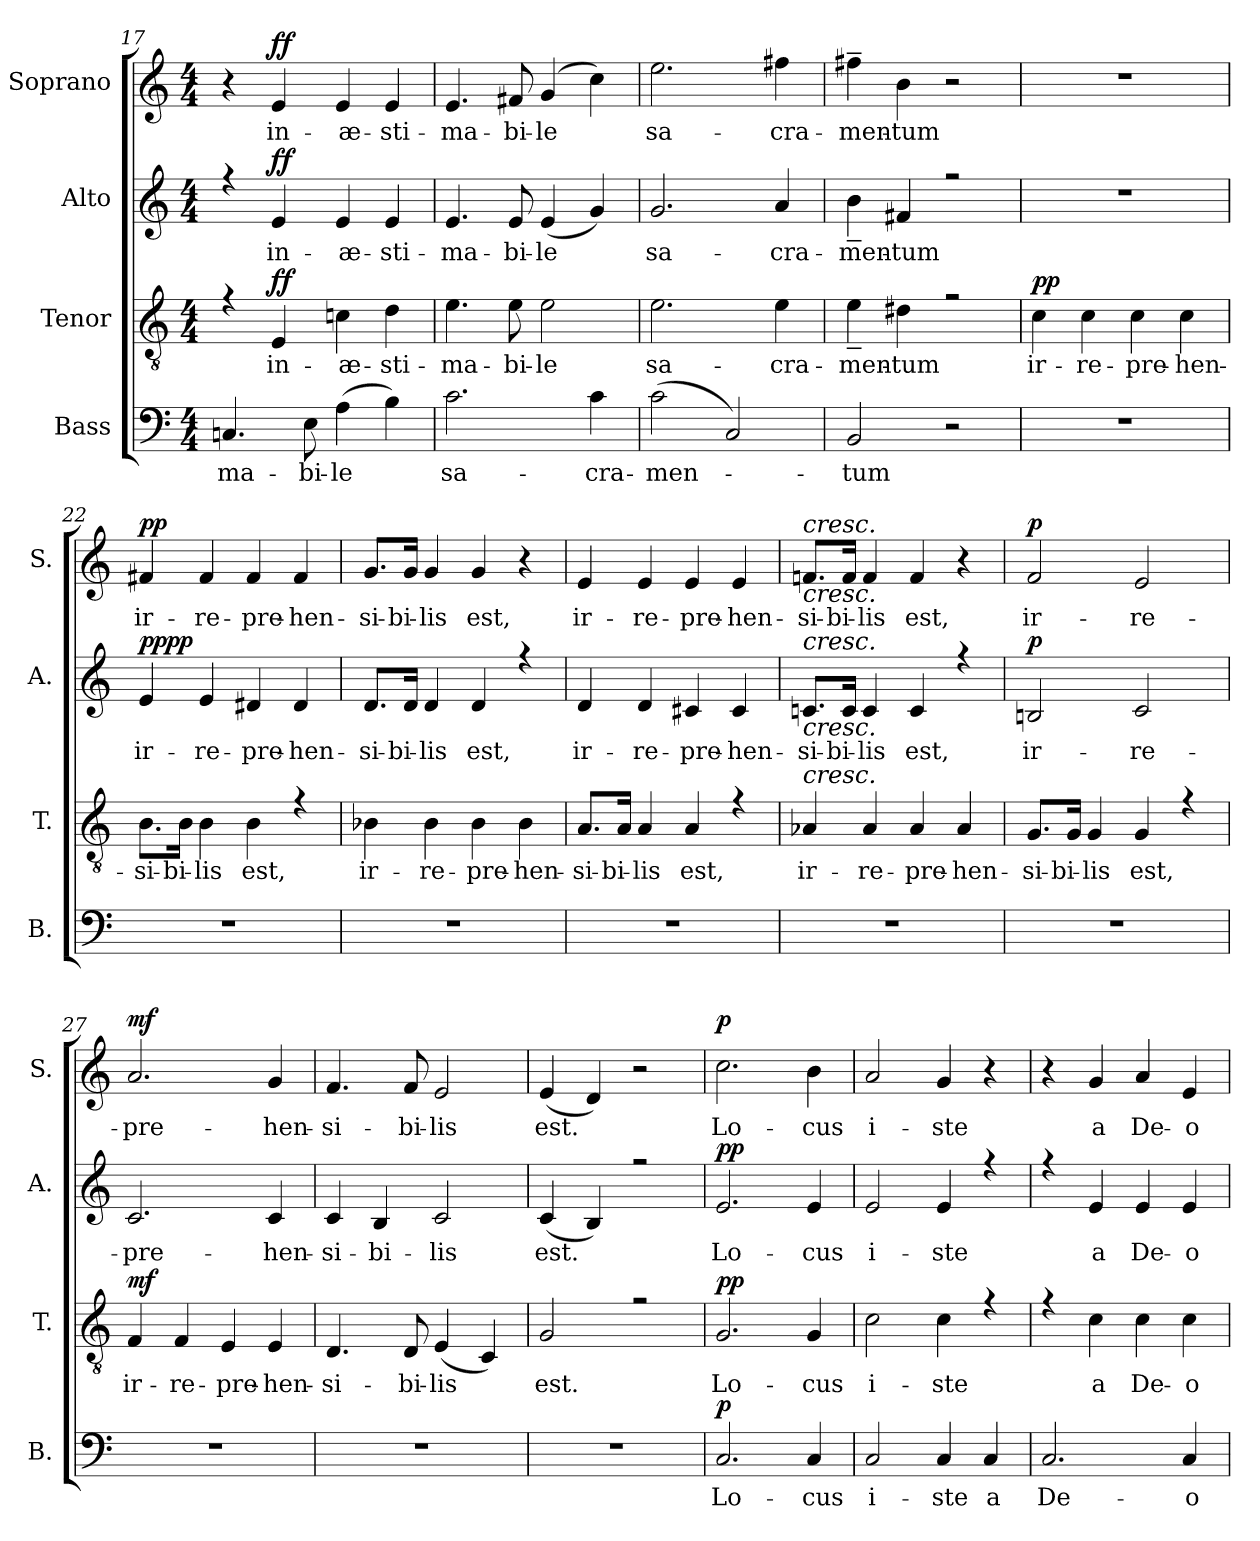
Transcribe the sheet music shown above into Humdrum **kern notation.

**kern	**text	**dynam	**kern	**text	**dynam	**kern	**text	**dynam	**kern	**text	**dynam
*part4	*part4	*part4	*part3	*part3	*part3	*part2	*part2	*part2	*part1	*part1	*part1
*staff4	*staff4	*staff4	*staff3	*staff3	*staff3	*staff2	*staff2	*staff2	*staff1	*staff1	*staff1
*I"Bass	*	*	*I"Tenor	*	*	*I"Alto	*	*	*I"Soprano	*	*
*I'B.	*	*	*I'T.	*	*	*I'A.	*	*	*I'S.	*	*
*clefF4	*	*	*clefGv2	*	*	*clefG2	*	*	*clefG2	*	*
*k[]	*	*	*k[]	*	*	*k[]	*	*	*k[]	*	*
*M4/4	*	*	*M4/4	*	*	*M4/4	*	*	*M4/4	*	*
=17	=17	=17	=17	=17	=17	=17	=17	=17	=17	=17	=17
!	!LO:LY:b	!	!	!	!	!	!	!	!	!	!
*	*	*	*^	*	*	*^	*	*	*	*	*
4.Cn/	-ma-	.	1ryy	4rf	.	.	1ryy	4rff	.	.	4r	.	.
!	!	!	!	!	!LO:LY:b	!LO:DY:b	!	!	!LO:LY:b	!LO:DY:b	!	!LO:LY:b	!LO:DY:b
.	.	.	.	4E/	in-	ff	.	4e/	in-	ff	4e/	in-	ff
!	!LO:LY:b	!	!	!	!	!	!	!	!	!	!	!	!
8E\	-bi-	.	.	.	.	.	.	.	.	.	.	.	.
!	!LO:LY:b	!	!	!	!LO:LY:b	!	!	!	!LO:LY:b	!	!	!LO:LY:b	!
(>4A\	-le	.	.	4cn\	-æ-	.	.	4e/	-æ-	.	4e/	-æ-	.
!	!	!	!	!	!LO:LY:b	!	!	!	!LO:LY:b	!	!	!LO:LY:b	!
4B\)	.	.	.	4d\	-sti-	.	.	4e/	-sti-	.	4e/	-sti-	.
=18	=18	=18	=18	=18	=18	=18	=18	=18	=18	=18	=18	=18	=18
!	!LO:LY:b	!	!	!	!LO:LY:b	!	!	!	!LO:LY:b	!	!	!LO:LY:b	!
2.c\	sa-	.	1ryy	4.e\	-ma-	.	1ryy	4.e/	-ma-	.	4.e/	-ma-	.
!	!	!	!	!	!LO:LY:b	!	!	!	!LO:LY:b	!	!	!LO:LY:b	!
.	.	.	.	8e\	-bi-	.	.	8e/	-bi-	.	8f#X/	-bi-	.
!	!	!	!	!	!LO:LY:b	!	!	!	!LO:LY:b	!	!	!LO:LY:b	!
.	.	.	.	2e\	-le	.	.	(<4e/	-le	.	(>4g/	-le	.
!	!LO:LY:b	!	!	!	!	!	!	!	!	!	!	!	!
4c\	-cra-	.	.	.	.	.	.	4g/)	.	.	4cc\)	.	.
=19	=19	=19	=19	=19	=19	=19	=19	=19	=19	=19	=19	=19	=19
!	!LO:LY:b	!	!	!	!LO:LY:b	!	!	!	!LO:LY:b	!	!	!LO:LY:b	!
(>2c\	-men-	.	1ryy	2.e\	sa-	.	1ryy	2.g/	sa-	.	2.ee\	sa-	.
2C/)	.	.	.	.	.	.	.	.	.	.	.	.	.
!	!	!	!	!	!LO:LY:b	!	!	!	!LO:LY:b	!	!	!LO:LY:b	!
.	.	.	.	4e\	-cra-	.	.	4a/	-cra-	.	4ff#X\	-cra-	.
!!LO:PB:g=z
=20	=20	=20	=20	=20	=20	=20	=20	=20	=20	=20	=20	=20	=20
!	!LO:LY:b	!	!	!	!LO:LY:b	!	!	!	!LO:LY:b	!	!	!LO:LY:b	!
2BB/	-tum	.	1ryy	4e~\	-men-	.	1ryy	4b~\	-men-	.	4ff#X~\	-men-	.
!	!	!	!	!	!LO:LY:b	!	!	!	!LO:LY:b	!	!	!LO:LY:b	!
.	.	.	.	4d#X\	-tum	.	.	4f#X/	-tum	.	4b\	-tum	.
2r	.	.	.	2rf	.	.	.	2rff	.	.	2r	.	.
=21	=21	=21	=21	=21	=21	=21	=21	=21	=21	=21	=21	=21	=21
!	!	!	!	!	!LO:LY:b	!LO:DY:b	!	!	!	!	!	!	!
*	*	*	*	*	*	*	*v	*v	*	*	*	*	*
1r	.	.	1ryy	4c\	ir-	pp	1r	.	.	1r	.	.
!	!	!	!	!	!LO:LY:b	!	!	!	!	!	!	!
.	.	.	.	4c\	-re-	.	.	.	.	.	.	.
!	!	!	!	!	!LO:LY:b	!	!	!	!	!	!	!
.	.	.	.	4c\	-pre-	.	.	.	.	.	.	.
!	!	!	!	!	!LO:LY:b	!	!	!	!	!	!	!
.	.	.	.	4c\	-hen-	.	.	.	.	.	.	.
=22	=22	=22	=22	=22	=22	=22	=22	=22	=22	=22	=22	=22
!	!	!	!	!	!LO:LY:b	!	!	!LO:LY:b	!LO:DY:b	!	!LO:LY:b	!
*	*	*	*	*	*	*	*^	*	*	*	*	*
!	!	!	!	!	!	!	!	!	!	!LO:DY:n=1:b	!	!	!LO:DY:b
1r	.	.	1ryy	8.B\L	-si-	.	1ryy	4e/	ir-	pp pp	4f#X/	ir-	pp
!	!	!	!	!	!LO:LY:b	!	!	!	!	!	!	!	!
.	.	.	.	16B\Jk	-bi-	.	.	.	.	.	.	.	.
!	!	!	!	!	!LO:LY:b	!	!	!	!LO:LY:b	!	!	!LO:LY:b	!
.	.	.	.	4B\	-lis	.	.	4e/	-re-	.	4f#/	-re-	.
!	!	!	!	!	!LO:LY:b	!	!	!	!LO:LY:b	!	!	!LO:LY:b	!
.	.	.	.	4B\	est,	.	.	4d#X/	-pre-	.	4f#/	-pre-	.
!	!	!	!	!	!	!	!	!	!LO:LY:b	!	!	!LO:LY:b	!
.	.	.	.	4rf	.	.	.	4d#/	-hen-	.	4f#/	-hen-	.
=23	=23	=23	=23	=23	=23	=23	=23	=23	=23	=23	=23	=23	=23
!	!	!	!	!	!LO:LY:b	!	!	!	!LO:LY:b	!	!	!LO:LY:b	!
1r	.	.	1ryy	4B-X\	ir-	.	1ryy	8.d/L	-si-	.	8.g/L	-si-	.
!	!	!	!	!	!	!	!	!	!LO:LY:b	!	!	!LO:LY:b	!
.	.	.	.	.	.	.	.	16d/Jk	-bi-	.	16g/Jk	-bi-	.
!	!	!	!	!	!LO:LY:b	!	!	!	!LO:LY:b	!	!	!LO:LY:b	!
.	.	.	.	4B-\	-re-	.	.	4d/	-lis	.	4g/	-lis	.
!	!	!	!	!	!LO:LY:b	!	!	!	!LO:LY:b	!	!	!LO:LY:b	!
.	.	.	.	4B-\	-pre-	.	.	4d/	est,	.	4g/	est,	.
!	!	!	!	!	!LO:LY:b	!	!	!	!	!	!	!	!
.	.	.	.	4B-\	-hen-	.	.	4rff	.	.	4r	.	.
=24	=24	=24	=24	=24	=24	=24	=24	=24	=24	=24	=24	=24	=24
!	!	!	!	!	!LO:LY:b	!	!	!	!LO:LY:b	!	!	!LO:LY:b	!
1r	.	.	1ryy	8.A/L	-si-	.	1ryy	4d/	ir-	.	4e/	ir-	.
!	!	!	!	!	!LO:LY:b	!	!	!	!	!	!	!	!
.	.	.	.	16A/Jk	-bi-	.	.	.	.	.	.	.	.
!	!	!	!	!	!LO:LY:b	!	!	!	!LO:LY:b	!	!	!LO:LY:b	!
.	.	.	.	4A/	-lis	.	.	4d/	-re-	.	4e/	-re-	.
!	!	!	!	!	!LO:LY:b	!	!	!	!LO:LY:b	!	!	!LO:LY:b	!
.	.	.	.	4A/	est,	.	.	4c#X/	-pre-	.	4e/	-pre-	.
!	!	!	!	!	!	!	!	!	!LO:LY:b	!	!	!LO:LY:b	!
.	.	.	.	4rf	.	.	.	4c#/	-hen-	.	4e/	-hen-	.
=25	=25	=25	=25	=25	=25	=25	=25	=25	=25	=25	=25	=25	=25
!	!	!	!	!	!	!	!	!	!	!	!LO:TX:a:i:t=cresc.	!	!
!	!	!	!	!	!	!	!LO:TX:a:i:t=cresc.	!	!	!	!	!	!
!	!	!	!LO:TX:a:i:t=cresc.	!	!	!	!	!	!	!	!	!	!
!	!	!	!	!	!LO:LY:b	!	!	!	!LO:LY:b	!LO:HP:b	!	!LO:LY:b	!LO:HP:b
1r	.	.	1ryy	4A-X/	ir-	.	1ryy	8.cn/L	-si-	<	8.fn/L	-si-	<
!	!	!	!	!	!	!	!	!	!LO:LY:b	!	!	!LO:LY:b	!
.	.	.	.	.	.	.	.	16c/Jk	-bi-	.	16f/Jk	-bi-	.
!	!	!	!	!	!LO:LY:b	!	!	!	!LO:LY:b	!	!	!LO:LY:b	!
.	.	.	.	4A-/	-re-	.	.	4c/	-lis	.	4f/	-lis	.
!	!	!	!	!	!LO:LY:b	!	!	!	!LO:LY:b	!	!	!LO:LY:b	!
.	.	.	.	4A-/	-pre-	.	.	4c/	est,	.	4f/	est,	.
!	!	!	!	!	!LO:LY:b	!	!	!	!	!	!	!	!
.	.	.	.	4A-/	-hen-	.	.	4rff	.	.	4r	.	.
=26	=26	=26	=26	=26	=26	=26	=26	=26	=26	=26	=26	=26	=26
!	!	!	!	!	!LO:LY:b	!	!	!	!LO:LY:b	!LO:DY:b	!	!LO:LY:b	!LO:DY:b
1r	.	.	1ryy	8.G/L	-si-	.	1ryy	2Bn/	ir-	p	2f/	ir-	p
!	!	!	!	!	!LO:LY:b	!	!	!	!	!	!	!	!
.	.	.	.	16G/Jk	-bi-	.	.	.	.	.	.	.	.
!	!	!	!	!	!LO:LY:b	!	!	!	!	!	!	!	!
.	.	.	.	4G/	-lis	.	.	.	.	.	.	.	.
!	!	!	!	!	!LO:LY:b	!	!	!	!LO:LY:b	!	!	!LO:LY:b	!
.	.	.	.	4G/	est,	.	.	2c/	-re-	.	2e/	-re-	.
.	.	.	.	4rf	.	.	.	.	.	.	.	.	.
*	*	*	*v	*v	*	*	*	*	*	*	*	*	*
*	*	*	*	*	*	*v	*v	*	*	*	*	*
.	.	.	.	.	.	.	.	[	.	.	[
!!LO:LB:g=z
=27	=27	=27	=27	=27	=27	=27	=27	=27	=27	=27	=27
*	*	*	*^	*	*	*	*	*	*	*	*
!	!	!	!	!	!LO:LY:b	!LO:DY:b	!	!LO:LY:b	!LO:DY:b	!	!LO:LY:b	!
*	*	*	*	*	*	*	*^	*	*	*	*	*
!	!	!	!	!	!	!	!	!	!	!LO:DY:n=1:b	!	!	!LO:DY:b
1r	.	.	1ryy	4F/	ir-	mf	1ryy	2.c/	-pre-	mf mf	2.a/	-pre-	mf
!	!	!	!	!	!LO:LY:b	!	!	!	!	!	!	!	!
.	.	.	.	4F/	-re-	.	.	.	.	.	.	.	.
!	!	!	!	!	!LO:LY:b	!	!	!	!	!	!	!	!
.	.	.	.	4E/	-pre-	.	.	.	.	.	.	.	.
!	!	!	!	!	!LO:LY:b	!	!	!	!LO:LY:b	!	!	!LO:LY:b	!
.	.	.	.	4E/	-hen-	.	.	4c/	-hen-	.	4g/	-hen-	.
=28	=28	=28	=28	=28	=28	=28	=28	=28	=28	=28	=28	=28	=28
!	!	!	!	!	!LO:LY:b	!	!	!	!LO:LY:b	!	!	!LO:LY:b	!
1r	.	.	1ryy	4.D/	-si-	.	1ryy	4c/	-si-	.	4.f/	-si-	.
!	!	!	!	!	!	!	!	!	!LO:LY:b	!	!	!	!
.	.	.	.	.	.	.	.	4B/	-bi-	.	.	.	.
!	!	!	!	!	!LO:LY:b	!	!	!	!	!	!	!LO:LY:b	!
.	.	.	.	8D/	-bi-	.	.	.	.	.	8f/	-bi-	.
!	!	!	!	!	!LO:LY:b	!	!	!	!LO:LY:b	!	!	!LO:LY:b	!
.	.	.	.	(<4E/	-lis	.	.	2c/	-lis	.	2e/	-lis	.
.	.	.	.	4C/)	.	.	.	.	.	.	.	.	.
=29	=29	=29	=29	=29	=29	=29	=29	=29	=29	=29	=29	=29	=29
!	!	!	!	!	!LO:LY:b	!	!	!	!LO:LY:b	!	!	!LO:LY:b	!
1r	.	.	1ryy	2G/	est.	.	1ryy	(<4c/	est.	.	(<4e/	est.	.
.	.	.	.	.	.	.	.	4B/)	.	.	4d/)	.	.
.	.	.	.	2rf	.	.	.	2rff	.	.	2r	.	.
!!LO:PB:g=z
=30	=30	=30	=30	=30	=30	=30	=30	=30	=30	=30	=30	=30	=30
!	!LO:LY:b	!LO:DY:b	!	!	!LO:LY:b	!LO:DY:b	!	!	!LO:LY:b	!	!	!LO:LY:b	!
!	!	!	!	!	!	!LO:DY:n=1:b	!	!	!	!LO:DY:b	!	!	!
!	!	!	!	!	!	!	!	!	!	!LO:DY:n=1:b	!	!	!LO:DY:b
2.C/	Lo-	p	1ryy	2.G/	Lo-	p p	1ryy	2.e/	Lo-	p p	2.cc\	Lo-	p
!	!LO:LY:b	!	!	!	!LO:LY:b	!	!	!	!LO:LY:b	!	!	!LO:LY:b	!
4C/	-cus	.	.	4G/	-cus	.	.	4e/	-cus	.	4b\	-cus	.
=31	=31	=31	=31	=31	=31	=31	=31	=31	=31	=31	=31	=31	=31
!	!LO:LY:b	!	!	!	!LO:LY:b	!	!	!	!LO:LY:b	!	!	!LO:LY:b	!
2C/	i-	.	1ryy	2c\	i-	.	1ryy	2e/	i-	.	2a/	i-	.
!	!LO:LY:b	!	!	!	!LO:LY:b	!	!	!	!LO:LY:b	!	!	!LO:LY:b	!
4C/	-ste	.	.	4c\	-ste	.	.	4e/	-ste	.	4g/	-ste	.
!	!LO:LY:b	!	!	!	!	!	!	!	!	!	!	!	!
4C/	a	.	.	4rf	.	.	.	4rff	.	.	4r	.	.
=32	=32	=32	=32	=32	=32	=32	=32	=32	=32	=32	=32	=32	=32
!	!LO:LY:b	!	!	!	!	!	!	!	!	!	!	!	!
2.C/	De-	.	1ryy	4rf	.	.	1ryy	4rff	.	.	4r	.	.
!	!	!	!	!	!LO:LY:b	!	!	!	!LO:LY:b	!	!	!LO:LY:b	!
.	.	.	.	4c\	a	.	.	4e/	a	.	4g/	a	.
!	!	!	!	!	!LO:LY:b	!	!	!	!LO:LY:b	!	!	!LO:LY:b	!
.	.	.	.	4c\	De-	.	.	4e/	De-	.	4a/	De-	.
!	!LO:LY:b	!	!	!	!LO:LY:b	!	!	!	!LO:LY:b	!	!	!LO:LY:b	!
4C/	-o	.	.	4c\	-o	.	.	4e/	-o	.	4e/	-o	.
*	*	*	*v	*v	*	*	*	*	*	*	*	*	*
*	*	*	*	*	*	*v	*v	*	*	*	*	*
=	=	=	=	=	=	=	=	=	=	=	=
*-	*-	*-	*-	*-	*-	*-	*-	*-	*-	*-	*-
